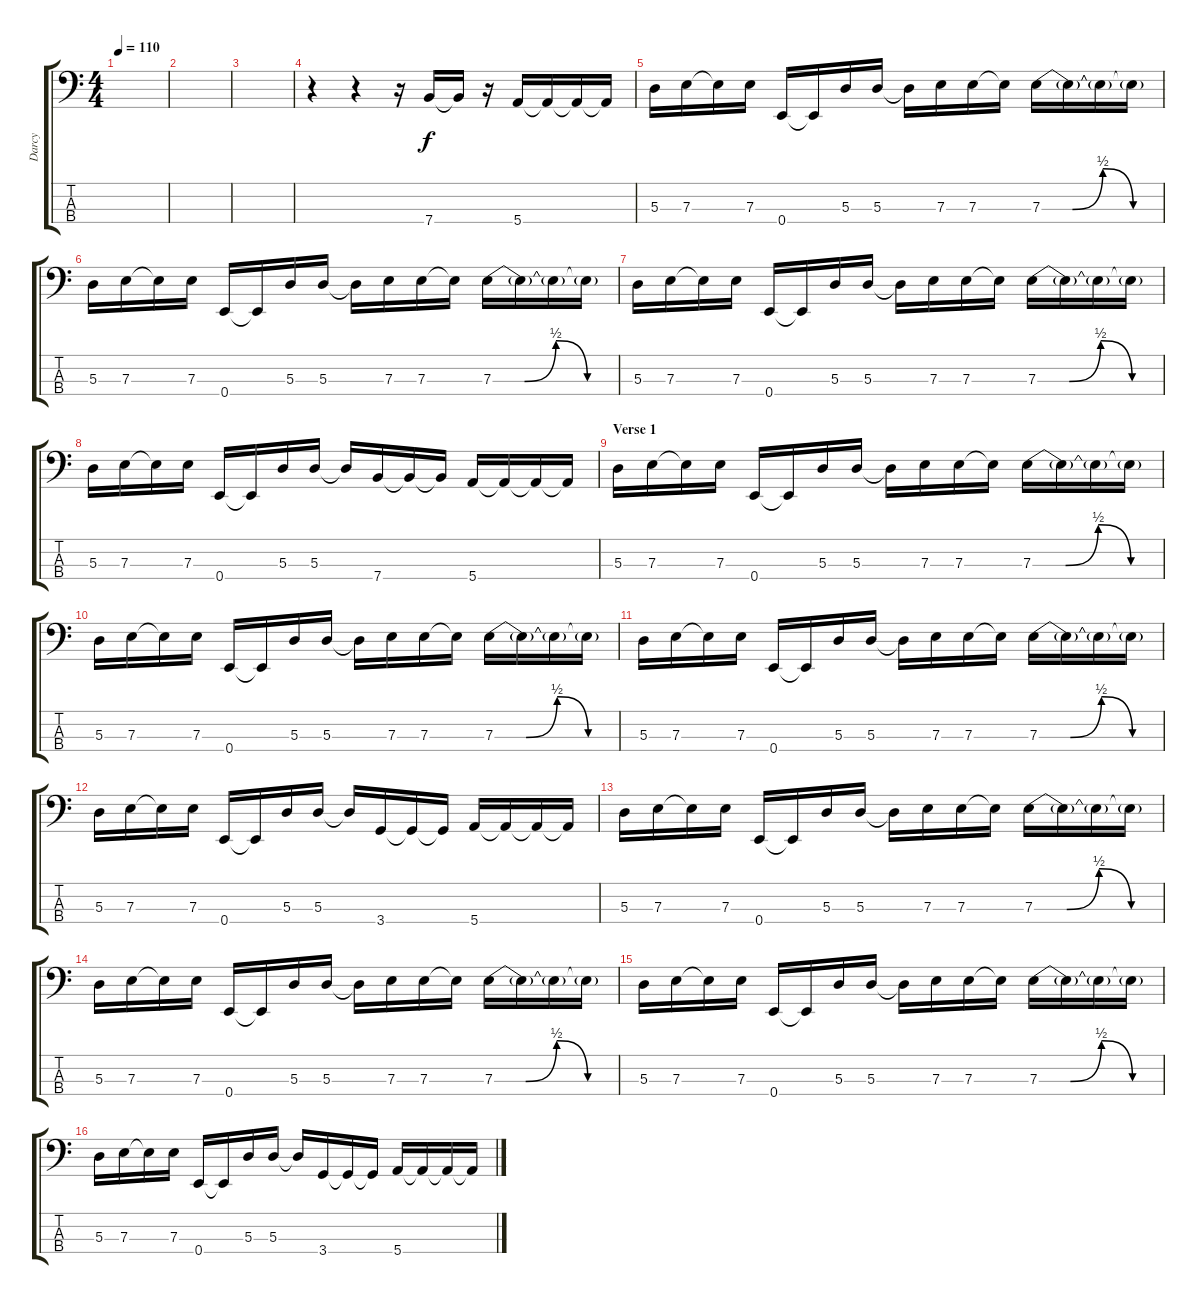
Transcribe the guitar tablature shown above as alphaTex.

\track ("Darcy" "Darcy") {instrument electricbasspick}
\staff {score tabs}
\tuning (G2 D2 A1 E1) {hide}
\ts (4 4)
\tempo 110
\clef f4
\ks c
|
|
|
r.4 r.4 r.16 7.4.16 7.4{t}.16 r.16 5.4.16 5.4{t}.16 5.4{t}.16 5.4{t}.16 |
5.3.16 7.3.16 7.3{t}.16 7.3.16 0.4.16 0.4{t}.16 5.3.16 5.3.16 5.3{t}.16 7.3.16 7.3.16 7.3{t}.16 7.3{be (custom 0 0 15 0 30 2 45 0 60 0)}.16 7.3{t}.16 7.3{t}.16 7.3{t}.16 |
5.3.16 7.3.16 7.3{t}.16 7.3.16 0.4.16 0.4{t}.16 5.3.16 5.3.16 5.3{t}.16 7.3.16 7.3.16 7.3{t}.16 7.3{be (custom 0 0 15 0 30 2 45 0 60 0)}.16 7.3{t}.16 7.3{t}.16 7.3{t}.16 |
5.3.16 7.3.16 7.3{t}.16 7.3.16 0.4.16 0.4{t}.16 5.3.16 5.3.16 5.3{t}.16 7.3.16 7.3.16 7.3{t}.16 7.3{be (custom 0 0 15 0 30 2 45 0 60 0)}.16 7.3{t}.16 7.3{t}.16 7.3{t}.16 |
5.3.16 7.3.16 7.3{t}.16 7.3.16 0.4.16 0.4{t}.16 5.3.16 5.3.16 5.3{t}.16 7.4.16 7.4{t}.16 7.4{t}.16 5.4.16 5.4{t}.16 5.4{t}.16 5.4{t}.16 |
\section ("" "Verse 1")
5.3.16 7.3.16 7.3{t}.16 7.3.16 0.4.16 0.4{t}.16 5.3.16 5.3.16 5.3{t}.16 7.3.16 7.3.16 7.3{t}.16 7.3{be (custom 0 0 15 0 30 2 45 0 60 0)}.16 7.3{t}.16 7.3{t}.16 7.3{t}.16 |
5.3.16 7.3.16 7.3{t}.16 7.3.16 0.4.16 0.4{t}.16 5.3.16 5.3.16 5.3{t}.16 7.3.16 7.3.16 7.3{t}.16 7.3{be (custom 0 0 15 0 30 2 45 0 60 0)}.16 7.3{t}.16 7.3{t}.16 7.3{t}.16 |
5.3.16 7.3.16 7.3{t}.16 7.3.16 0.4.16 0.4{t}.16 5.3.16 5.3.16 5.3{t}.16 7.3.16 7.3.16 7.3{t}.16 7.3{be (custom 0 0 15 0 30 2 45 0 60 0)}.16 7.3{t}.16 7.3{t}.16 7.3{t}.16 |
5.3.16 7.3.16 7.3{t}.16 7.3.16 0.4.16 0.4{t}.16 5.3.16 5.3.16 5.3{t}.16 3.4.16 3.4{t}.16 3.4{t}.16 5.4.16 5.4{t}.16 5.4{t}.16 5.4{t}.16 |
5.3.16 7.3.16 7.3{t}.16 7.3.16 0.4.16 0.4{t}.16 5.3.16 5.3.16 5.3{t}.16 7.3.16 7.3.16 7.3{t}.16 7.3{be (custom 0 0 15 0 30 2 45 0 60 0)}.16 7.3{t}.16 7.3{t}.16 7.3{t}.16 |
5.3.16 7.3.16 7.3{t}.16 7.3.16 0.4.16 0.4{t}.16 5.3.16 5.3.16 5.3{t}.16 7.3.16 7.3.16 7.3{t}.16 7.3{be (custom 0 0 15 0 30 2 45 0 60 0)}.16 7.3{t}.16 7.3{t}.16 7.3{t}.16 |
5.3.16 7.3.16 7.3{t}.16 7.3.16 0.4.16 0.4{t}.16 5.3.16 5.3.16 5.3{t}.16 7.3.16 7.3.16 7.3{t}.16 7.3{be (custom 0 0 15 0 30 2 45 0 60 0)}.16 7.3{t}.16 7.3{t}.16 7.3{t}.16 |
5.3.16 7.3.16 7.3{t}.16 7.3.16 0.4.16 0.4{t}.16 5.3.16 5.3.16 5.3{t}.16 3.4.16 3.4{t}.16 3.4{t}.16 5.4.16 5.4{t}.16 5.4{t}.16 5.4{t}.16
